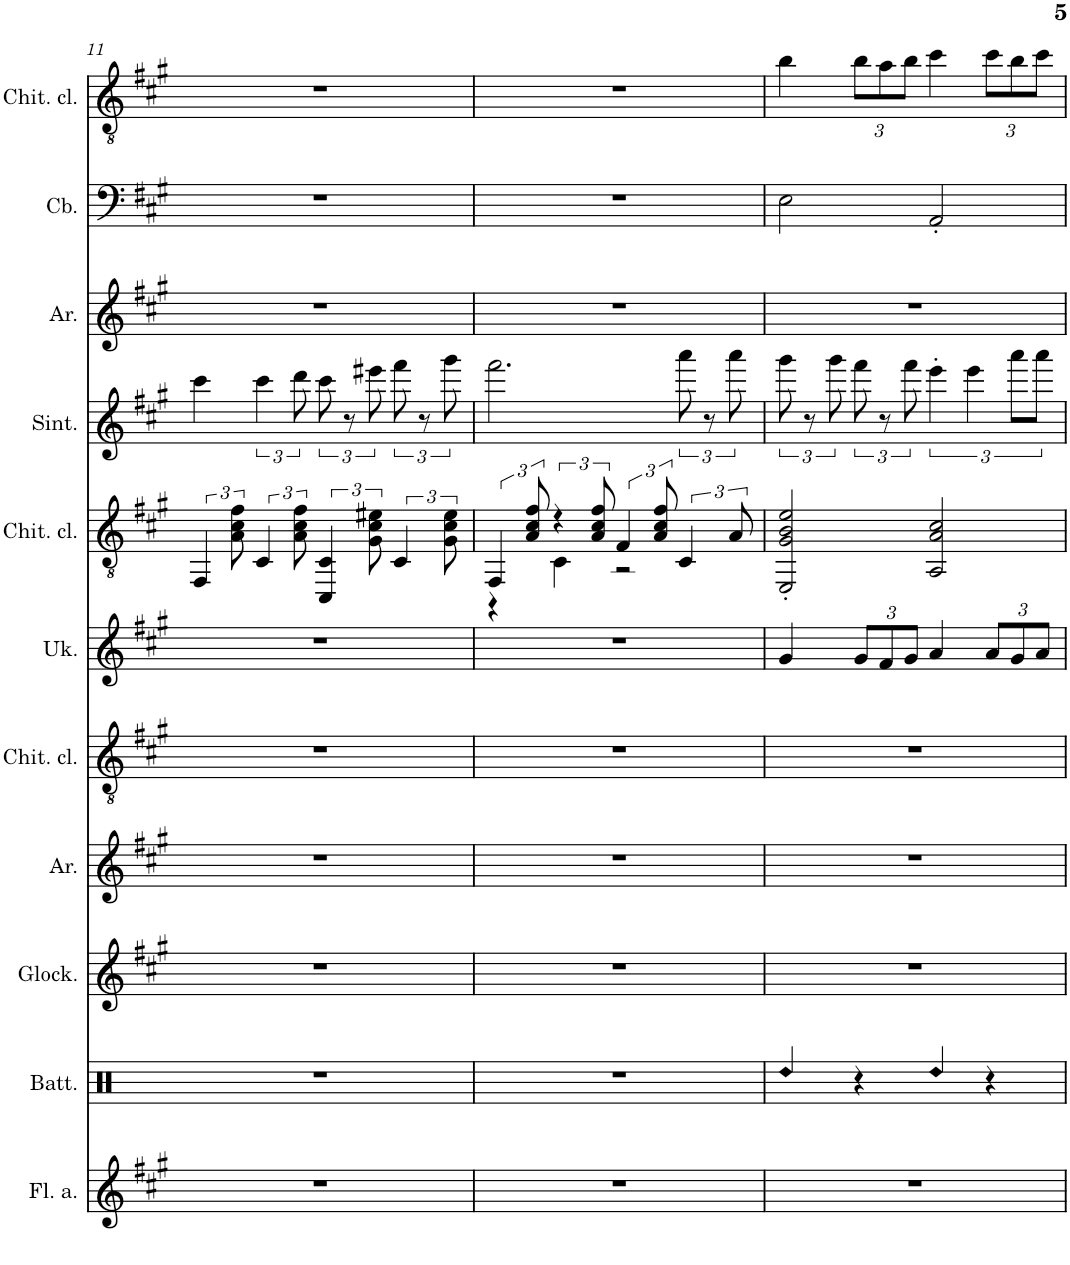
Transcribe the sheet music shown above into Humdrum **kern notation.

**kern	**kern	**kern	**kern	**kern	**kern	**kern	**kern	**kern	**kern	**kern
*part11	*part10	*part9	*part8	*part7	*part6	*part5	*part4	*part3	*part2	*part1
*staff11	*staff10	*staff9	*staff8	*staff7	*staff6	*staff5	*staff4	*staff3	*staff2	*staff1
*I"Flauto contralto in Sol	*I"Batteria	*I"Glockenspiel	*I"Archi	*I"Chitarra acustica	*I"Ukulele	*I"Chitarra 7-corde	*I"Sintetizzatore Sine	*I"Archi	*I"Contrabbasso	*I"Chitarra classica, Simmo 'e Napule paisa'
*I'Fl. a.	*I'Batt.	*I'Glock.	*I'Ar.	*	*I'Uk.	*	*I'Sint.	*I'Ar.	*I'Cb.	*I'Chit. cl.
!!LO:PB:g=z
*clefG2	*clefX	*clefG2	*clefG2	*clefGv2	*clefG2	*clefGv2	*clefG2	*clefG2	*clefF4	*clefGv2
*Trd3c5	*	*Trd-14c-24	*	*	*	*	*	*	*Trd7c12	*
*k[f#c#g#]	*k[]	*k[f#c#g#]	*k[f#c#g#]	*k[f#c#g#]	*k[f#c#g#]	*k[f#c#g#]	*k[f#c#g#]	*k[f#c#g#]	*k[f#c#g#]	*k[f#c#g#]
*M4/4	*M4/4	*M4/4	*M4/4	*M4/4	*M4/4	*M4/4	*M4/4	*M4/4	*M4/4	*M4/4
=11	=11	=11	=11	=11	=11	=11	=11	=11	=11	=11
1r	1r	1r	1r	1r	1r	6FF#/	4ccc#\	1r	1r	1r
.	.	.	.	.	.	12A\ 12c#\ 12f#\	.	.	.	.
.	.	.	.	.	.	6C#/	6ccc#\	.	.	.
.	.	.	.	.	.	12A\ 12c#\ 12f#\	12ddd\	.	.	.
.	.	.	.	.	.	6CC#/ 6C#/	12ccc#\	.	.	.
.	.	.	.	.	.	.	12r	.	.	.
.	.	.	.	.	.	12G#\ 12c#\ 12e#X\	12eee#X\	.	.	.
.	.	.	.	.	.	6C#/	12fff#\	.	.	.
.	.	.	.	.	.	.	12r	.	.	.
.	.	.	.	.	.	12G#\ 12c#\ 12e#\	12ggg#\	.	.	.
=12	=12	=12	=12	=12	=12	=12	=12	=12	=12	=12
*	*	*	*	*	*	*^	*	*	*	*
1r	1r	1r	1r	1r	1r	6FF#/	4r	2.fff#\	1r	1r	1r
.	.	.	.	.	.	12A/ 12c#/ 12f#/	.	.	.	.	.
.	.	.	.	.	.	6r	4C#\	.	.	.	.
.	.	.	.	.	.	12A/ 12c#/ 12f#/	.	.	.	.	.
.	.	.	.	.	.	6F#/	2r	.	.	.	.
.	.	.	.	.	.	12A/ 12c#/ 12f#/	.	.	.	.	.
.	.	.	.	.	.	6C#/	.	12aaa\	.	.	.
.	.	.	.	.	.	.	.	12r	.	.	.
.	.	.	.	.	.	12A/	.	12aaa\	.	.	.
*	*	*	*	*	*	*v	*v	*	*	*	*
=13	=13	=13	=13	=13	=13	=13	=13	=13	=13	=13
!	!LO:N:head=diamond	!	!	!	!	!	!	!	!	!
1r	4Rdd/	1r	1r	1r	4g#/	2EE/' 2G#/' 2B/' 2e/'	12ggg#\	1r	2E\	4b\
.	.	.	.	.	.	.	12r	.	.	.
.	.	.	.	.	.	.	12ggg#\	.	.	.
*	*	*	*	*	*Xbrackettup	*	*	*	*	*Xbrackettup
.	4r	.	.	.	12g#/L	.	12fff#\	.	.	12b\L
.	.	.	.	.	12f#/	.	12r	.	.	12a\
.	.	.	.	.	12g#/J	.	12fff#\	.	.	12b\J
!	!LO:N:head=diamond	!	!	!	!	!	!	!	!	!
.	4Rdd/	.	.	.	4a/	2AA/ 2A/ 2c#/	6eee'\	.	2AA'/	4cc#\
.	.	.	.	.	.	.	6eee\	.	.	.
.	4r	.	.	.	12a/L	.	.	.	.	12cc#\L
.	.	.	.	.	12g#/	.	12aaa\L	.	.	12b\
.	.	.	.	.	12a/J	.	12aaa\J	.	.	12cc#\J
=	=	=	=	=	=	=	=	=	=	=
*-	*-	*-	*-	*-	*-	*-	*-	*-	*-	*-
